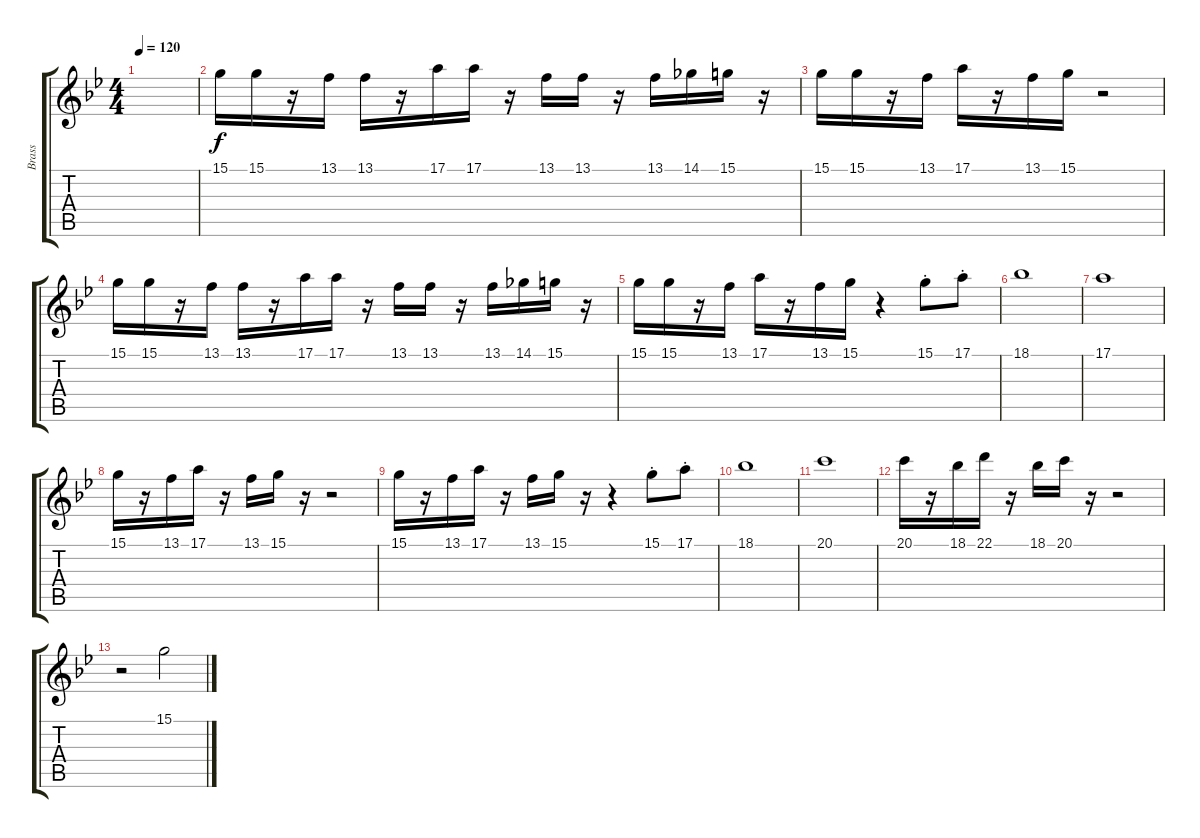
\track ("Brass" "Brass") {instrument brasssection}
\staff {score tabs}
\tuning (E4 B3 G3 D3 A2 E2) {hide}
\ts (4 4)
\tempo 120
\clef g2
\ks bb
|
15.1.16 15.1.16 r.16 13.1.16 13.1.16 r.16 17.1.16 17.1.16 r.16 13.1.16 13.1.16 r.16 13.1.16 14.1.16 15.1.16 r.16 |
15.1.16 15.1.16 r.16 13.1.16 17.1.16 r.16 13.1.16 15.1.16 r.2 |
15.1.16 15.1.16 r.16 13.1.16 13.1.16 r.16 17.1.16 17.1.16 r.16 13.1.16 13.1.16 r.16 13.1.16 14.1.16 15.1.16 r.16 |
15.1.16 15.1.16 r.16 13.1.16 17.1.16 r.16 13.1.16 15.1.16 r.4 15.1{st}.8 17.1{st}.8 |
18.1.1 |
17.1.1 |
15.1.16 r.16 13.1.16 17.1.16 r.16 13.1.16 15.1.16 r.16 r.2 |
15.1.16 r.16 13.1.16 17.1.16 r.16 13.1.16 15.1.16 r.16 r.4 15.1{st}.8 17.1{st}.8 |
18.1.1 |
20.1.1 |
20.1.16 r.16 18.1.16 22.1.16 r.16 18.1.16 20.1.16 r.16 r.2 |
r.2 15.1.2
